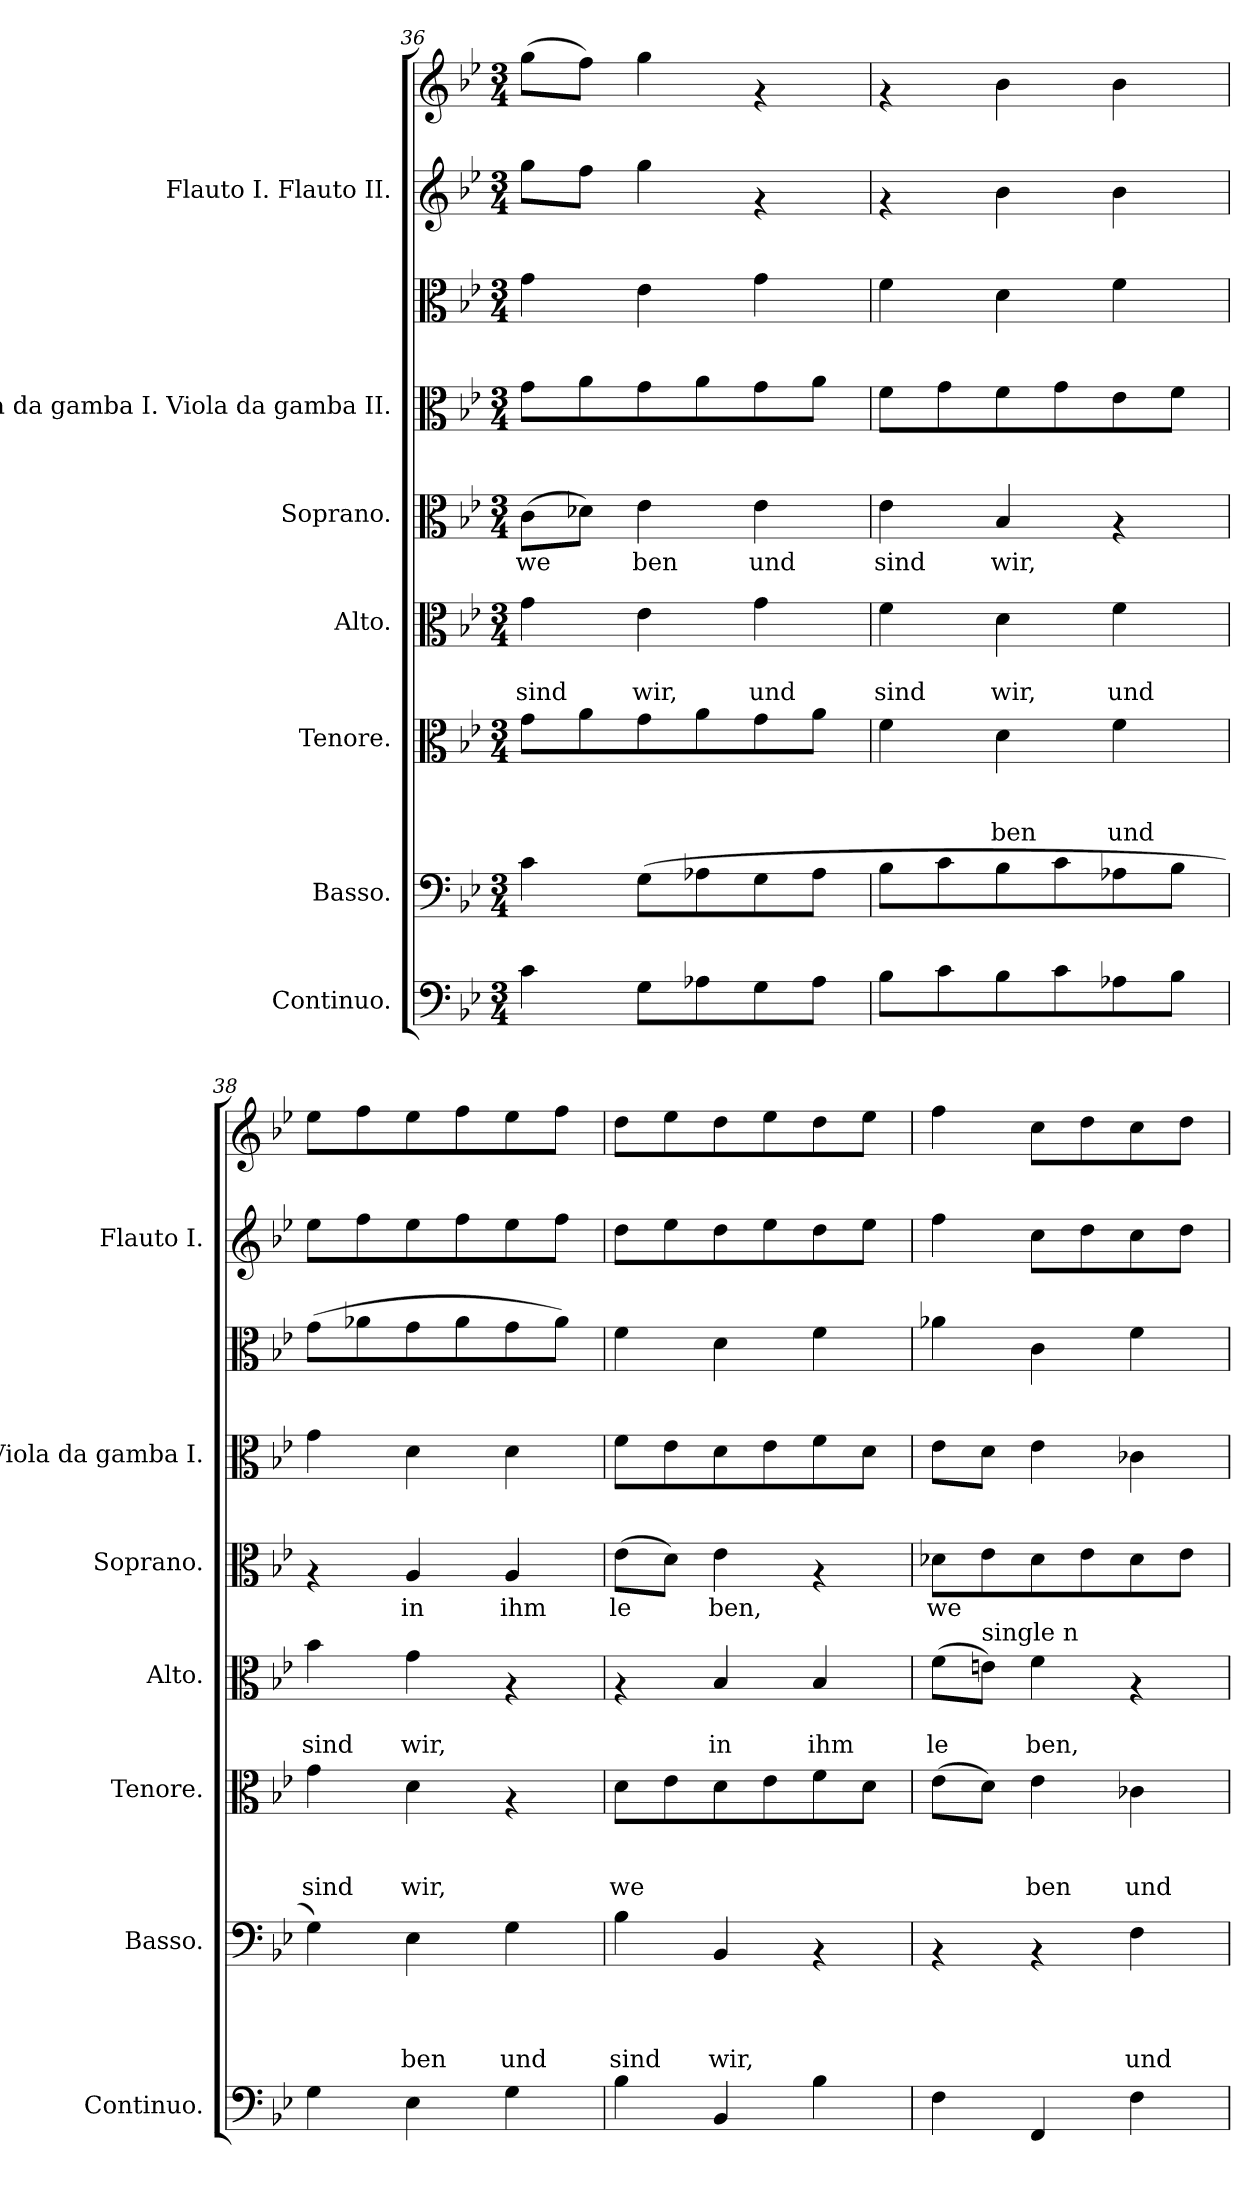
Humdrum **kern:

**kern	**kern	**text	**text	**text	**text	**kern	**text	**text	**text	**kern	**text	**text	**kern	**text	**kern	**kern	**kern	**kern
*part7	*part6	*part6	*part6	*part6	*part6	*part5	*part5	*part5	*part5	*part4	*part4	*part4	*part3	*part3	*part2	*part2	*part1	*part1
*staff9	*staff8	*staff8	*staff8	*staff8	*staff8	*staff7	*staff7	*staff7	*staff7	*staff6	*staff6	*staff6	*staff5	*staff5	*staff4	*staff3	*staff2	*staff1
*I"Continuo.	*I"Basso.	*	*	*	*	*I"Tenore.	*	*	*	*I"Alto.	*	*	*I"Soprano.	*	*I"Viola da gamba I. Viola da gamba II.	*	*I"Flauto I. Flauto II.	*
*I'Continuo.	*I'Basso.	*	*	*	*	*I'Tenore.	*	*	*	*I'Alto.	*	*	*I'Soprano.	*	*I'Viola da gamba I.	*	*I'Flauto I.	*
*clefF4	*clefF4	*	*	*	*	*clefC3	*	*	*	*clefC3	*	*	*clefC3	*	*clefC3	*clefC3	*clefG2	*clefG2
*k[b-e-]	*k[b-e-]	*	*	*	*	*k[b-e-]	*	*	*	*k[b-e-]	*	*	*k[b-e-]	*	*k[b-e-]	*k[b-e-]	*k[b-e-]	*k[b-e-]
*B-:	*B-:	*	*	*	*	*B-:	*	*	*	*B-:	*	*	*B-:	*	*B-:	*B-:	*B-:	*B-:
*M3/4	*M3/4	*	*	*	*	*M3/4	*	*	*	*M3/4	*	*	*M3/4	*	*M3/4	*M3/4	*M3/4	*M3/4
=36	=36	=36	=36	=36	=36	=36	=36	=36	=36	=36	=36	=36	=36	=36	=36	=36	=36	=36
!	!	!	!	!	!	!	!	!	!	!	!	!LO:LY:b	!	!LO:LY:b	!	!	!	!
4c\	4c\	.	.	.	.	8g\L	.	.	.	4g\	.	sind	(>8c\L	we	8g\L	4g\	8gg\L	(>8gg\L
.	.	.	.	.	.	8a\	.	.	.	.	.	.	8d-X\J)	.	8a\	.	8ff\J	8ff\J)
!	!	!	!	!	!	!	!	!	!	!	!	!LO:LY:b	!	!LO:LY:b	!	!	!	!
8G\L	(>8G\L	.	.	.	.	8g\	.	.	.	4e-\	.	wir,	4e-\	ben	8g\	4e-\	4gg\	4gg\
8A-X\	8A-X\	.	.	.	.	8a\	.	.	.	.	.	.	.	.	8a\	.	.	.
!	!	!	!	!	!	!	!	!	!	!	!	!LO:LY:b	!	!LO:LY:b	!	!	!	!
8G\	8G\	.	.	.	.	8g\	.	.	.	4g\	.	und	4e-\	und	8g\	4g\	4rf	4rf
8A-\J	8A-\J	.	.	.	.	8a\J	.	.	.	.	.	.	.	.	8a\J	.	.	.
=37	=37	=37	=37	=37	=37	=37	=37	=37	=37	=37	=37	=37	=37	=37	=37	=37	=37	=37
!	!	!	!	!	!	!	!	!	!	!	!	!LO:LY:b	!	!LO:LY:b	!	!	!	!
8B-\L	8B-\L	.	.	.	.	4f\	.	.	.	4f\	.	sind	4e-\	sind	8f\L	4f\	4rf	4rf
8c\	8c\	.	.	.	.	.	.	.	.	.	.	.	.	.	8g\	.	.	.
!	!	!	!	!	!	!	!	!	!LO:LY:b	!	!	!LO:LY:b	!	!LO:LY:b	!	!	!	!
8B-\	8B-\	.	.	.	.	4d\	.	.	ben	4d\	.	wir,	4B-/	wir,	8f\	4d\	4b-\	4b-\
8c\	8c\	.	.	.	.	.	.	.	.	.	.	.	.	.	8g\	.	.	.
!	!	!	!	!	!	!	!	!	!LO:LY:b	!	!	!LO:LY:b	!	!	!	!	!	!
8A-X\	8A-X\	.	.	.	.	4f\	.	.	und	4f\	.	und	4rG	.	8e-\	4f\	4b-\	4b-\
8B-\J	8B-\J	.	.	.	.	.	.	.	.	.	.	.	.	.	8f\J	.	.	.
!!LO:LB:g=z
=38	=38	=38	=38	=38	=38	=38	=38	=38	=38	=38	=38	=38	=38	=38	=38	=38	=38	=38
!	!	!	!	!	!	!	!	!	!LO:LY:b	!	!	!LO:LY:b	!	!	!	!	!	!
4G\	4G\)	.	.	.	.	4g\	.	.	sind	4b-\	.	sind	4rG	.	4g\	(>8g\L	8ee-\L	8ee-\L
.	.	.	.	.	.	.	.	.	.	.	.	.	.	.	.	8a-X\	8ff\	8ff\
!	!	!	!	!	!LO:LY:b	!	!	!	!LO:LY:b	!	!	!LO:LY:b	!	!LO:LY:b	!	!	!	!
4E-\	4E-\	.	.	.	ben	4d\	.	.	wir,	4g\	.	wir,	4A/	in	4d\	8g\	8ee-\	8ee-\
.	.	.	.	.	.	.	.	.	.	.	.	.	.	.	.	8a-\	8ff\	8ff\
!	!	!	!	!	!LO:LY:b	!	!	!	!	!	!	!	!	!LO:LY:b	!	!	!	!
4G\	4G\	.	.	.	und	4rG	.	.	.	4rG	.	.	4A/	ihm	4d\	8g\	8ee-\	8ee-\
.	.	.	.	.	.	.	.	.	.	.	.	.	.	.	.	8a-\J)	8ff\J	8ff\J
=39	=39	=39	=39	=39	=39	=39	=39	=39	=39	=39	=39	=39	=39	=39	=39	=39	=39	=39
!	!	!	!	!	!LO:LY:b	!	!	!	!LO:LY:b	!	!	!	!	!LO:LY:b	!	!	!	!
4B-\	4B-\	.	.	.	sind	8d\L	.	.	we	4rG	.	.	(>8e-\L	le	8f\L	4f\	8dd\L	8dd\L
.	.	.	.	.	.	8e-\	.	.	.	.	.	.	8d\J)	.	8e-\	.	8ee-\	8ee-\
!	!	!	!	!	!LO:LY:b	!	!	!	!	!	!	!LO:LY:b	!	!LO:LY:b	!	!	!	!
4BB-/	4BB-/	.	.	.	wir,	8d\	.	.	.	4B-/	.	in	4e-\	ben,	8d\	4d\	8dd\	8dd\
.	.	.	.	.	.	8e-\	.	.	.	.	.	.	.	.	8e-\	.	8ee-\	8ee-\
!	!	!	!	!	!	!	!	!	!	!	!	!LO:LY:b	!	!	!	!	!	!
4B-\	4rAA	.	.	.	.	8f\	.	.	.	4B-/	.	ihm	4rG	.	8f\	4f\	8dd\	8dd\
.	.	.	.	.	.	8d\J	.	.	.	.	.	.	.	.	8d\J	.	8ee-\J	8ee-\J
=40	=40	=40	=40	=40	=40	=40	=40	=40	=40	=40	=40	=40	=40	=40	=40	=40	=40	=40
!	!	!	!	!	!	!	!	!	!	!	!	!LO:LY:b	!	!LO:LY:b	!	!	!	!
4F\	4rAA	.	.	.	.	(>8e-\L	.	.	.	(>8f\L	.	le	8d-X\L	we	8e-\L	4a-X\	4ff\	4ff\
!	!	!	!	!	!	!	!	!	!	!LO:TX:a:t=single n	!	!	!	!	!	!	!	!
.	.	.	.	.	.	8d\J)	.	.	.	8e\J)	.	.	8e-\	.	8d\J	.	.	.
!	!	!	!	!	!	!	!	!	!LO:LY:b	!	!	!LO:LY:b	!	!	!	!	!	!
4FF/	4rAA	.	.	.	.	4e-\	.	.	ben	4f\	.	ben,	8d-\	.	4e-\	4c\	8cc\L	8cc\L
.	.	.	.	.	.	.	.	.	.	.	.	.	8e-\	.	.	.	8dd\	8dd\
!	!	!	!	!	!LO:LY:b	!	!	!	!LO:LY:b	!	!	!	!	!	!	!	!	!
4F\	4F\	.	.	.	und	4c-X\	.	.	und	4rG	.	.	8d-\	.	4c-X\	4f\	8cc\	8cc\
.	.	.	.	.	.	.	.	.	.	.	.	.	8e-\J	.	.	.	8dd\J	8dd\J
=	=	=	=	=	=	=	=	=	=	=	=	=	=	=	=	=	=	=
*-	*-	*-	*-	*-	*-	*-	*-	*-	*-	*-	*-	*-	*-	*-	*-	*-	*-	*-
